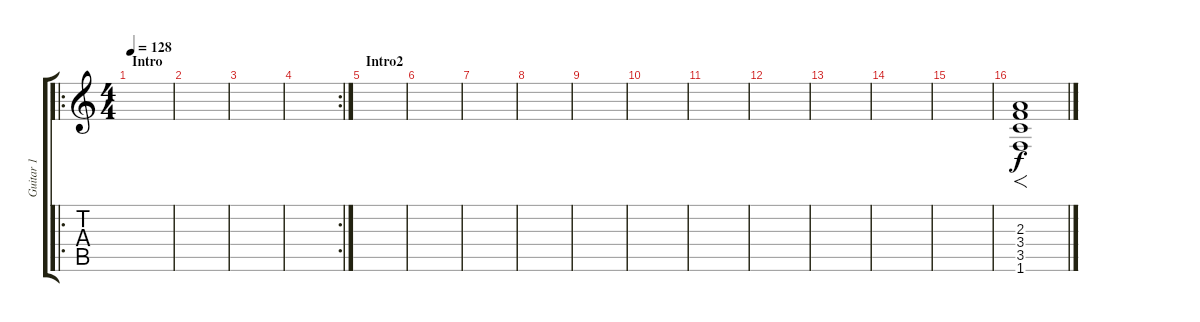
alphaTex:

\track ("Guitar 1" "Guitar 1") {instrument distortionguitar}
\staff {score tabs}
\tuning (E4 B3 G3 D3 A2 E2) {hide}
\ro
\ts (4 4)
\section ("" "Intro")
\tempo 128
\clef g2
\ks c
|
|
|
\rc 2
|
\section ("" "Intro2")
|
|
|
|
|
|
|
|
|
|
|
(2.3 3.4 3.5 1.6).1{f balance 0}
